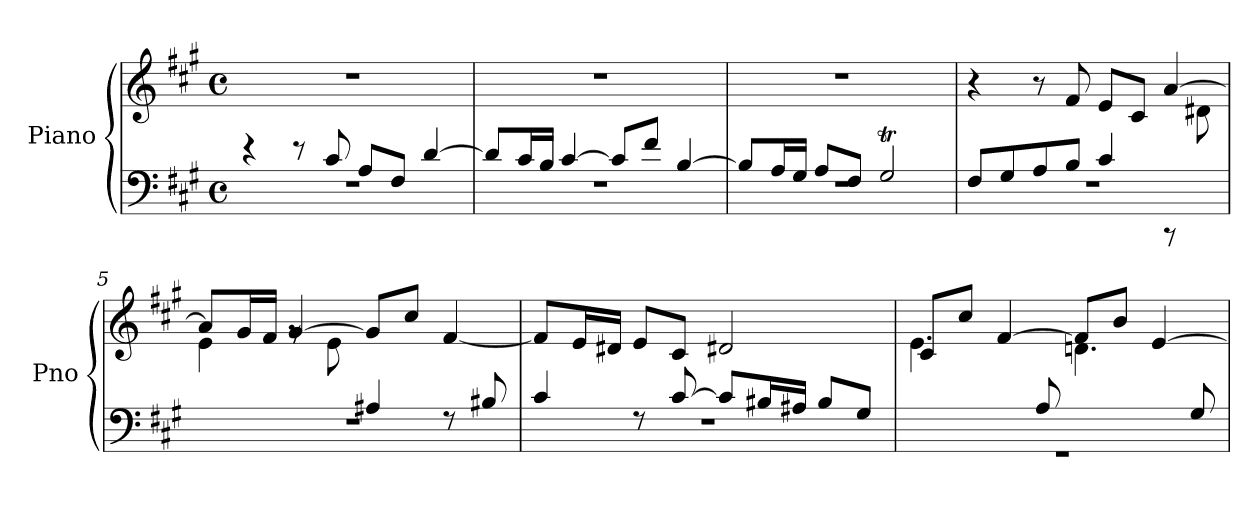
**kern	**kern
*part1	*part1
*staff2	*staff1
*I"Piano	*
*I'Pno	*
*clefF4	*clefG2
*k[f#c#g#]	*k[f#c#g#]
*M4/4	*M4/4
*met(c)	*met(c)
*MM48	*MM48
=1	=1
*^	*
4r	1rF	1r
8r	.	.
8c#/	.	.
8A/L	.	.
8F#/J	.	.
[4d/	.	.
=2	=2	=2
8d/L]	1rF	1r
16c#/L	.	.
16B/JJ	.	.
[4c#/	.	.
8c#/L]	.	.
8f#/J	.	.
[4B/	.	.
=3	=3	=3
8B/L]	1rF	1r
16A/L	.	.
16G#/JJ	.	.
8A/L	.	.
8F#/J	.	.
2G#t/	.	.
=4	=4	=4
*	*	*^
8F#/L	1rF	4r	2..ryy
8G#/	.	.	.
8A/	.	8r	.
8B/J	.	8f#/	.
4c#/	.	8e/L	.
.	.	8c#/J	.
8rCC	.	[4a/	.
8ryy	.	.	8d#X\
=5	=5	=5	=5
2ryy	1rF	8a/L]	4e\
.	.	16g#/L	.
.	.	16f#/JJ	.
.	.	[4g#/	8rg
.	.	.	8e\
4A#X/	.	8g#/L]	2ryy
.	.	8cc#/J	.
8rF	.	[4f#/	.
8B#X/	.	.	.
*	*	*v	*v
!!LO:LB:g=z
=6	=6	=6
4c#/	1rF	8f#/L]
.	.	16e/L
.	.	16d#X/JJ
8rF	.	8e/L
[8c#/	.	8c#/J
8c#/L]	.	2d#X/
16B#X/L	.	.
16A#X/JJ	.	.
8B#/L	.	.
8G#/J	.	.
=7	=7	=7
*	*	*^
4.ryy	1rGG	8c#/L	4.e\
.	.	8cc#/J	.
.	.	[4f#/	.
8A/	.	.	8ryy
4.ryy	.	8f#/L]	4.dn\
.	.	8b/J	.
.	.	[4e/	.
8G#/	.	.	8ryy
*v	*v	*	*
*	*v	*v
=	=
*-	*-
